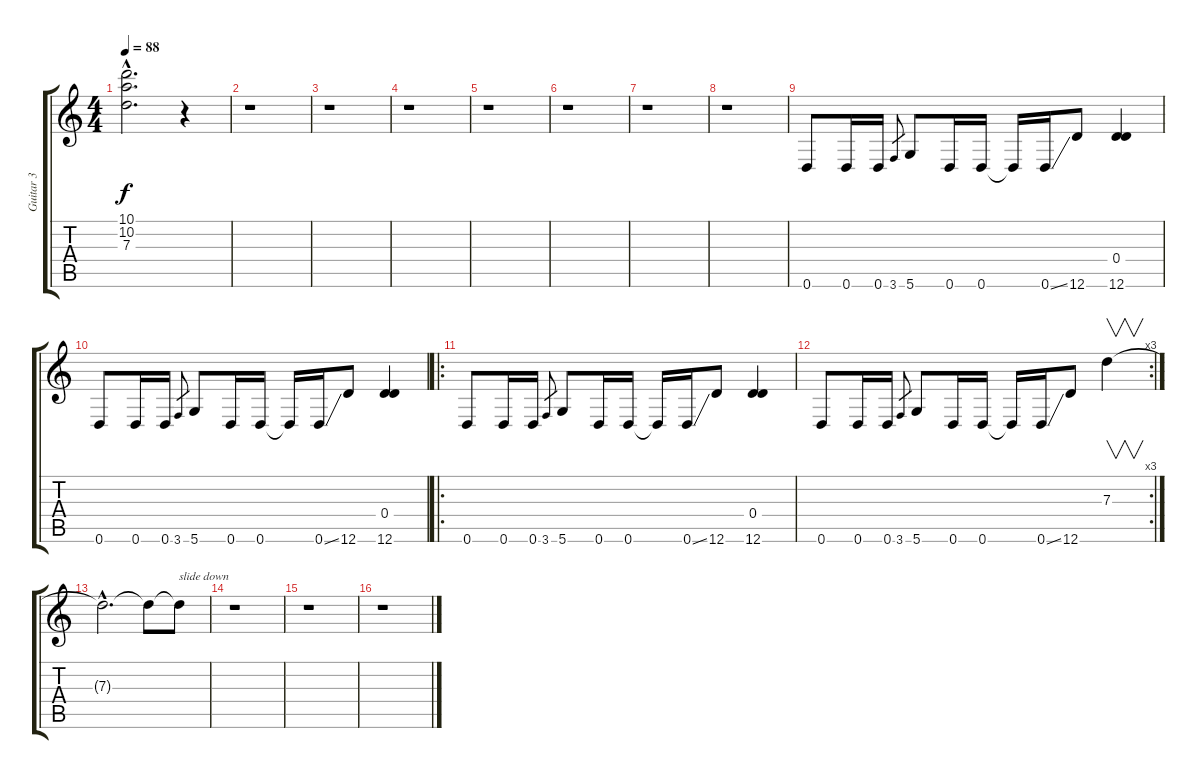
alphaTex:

\track ("Guitar 3" "Guitar 3") {instrument overdrivenguitar}
\staff {score tabs}
\tuning (E4 B3 G3 D3 A2 D2) {hide}
\ts (4 4)
\tempo 88
\clef g2
\ks c
(10.1{hac} 10.2{hac} 7.3{hac}).2{d dy f} r.4 |
r.1 |
r.1 |
r.1 |
r.1 |
r.1 |
r.1 |
r.1 |
0.6.8 0.6.16 0.6.16 3.6.8{gr} 5.6.8 0.6.16 0.6.16 0.6{t}.16 0.6{ss}.16 12.6.8 (0.4 12.6).4 |
0.6.8 0.6.16 0.6.16 3.6.8{gr} 5.6.8 0.6.16 0.6.16 0.6{t}.16 0.6{ss}.16 12.6.8 (0.4 12.6).4 |
\ro
0.6.8 0.6.16 0.6.16 3.6.8{gr} 5.6.8 0.6.16 0.6.16 0.6{t}.16 0.6{ss}.16 12.6.8 (0.4 12.6).4 |
\rc 3
0.6.8 0.6.16 0.6.16 3.6.8{gr} 5.6.8 0.6.16 0.6.16 0.6{t}.16 0.6{ss}.16 12.6.8 7.3.4{v} |
7.3{hac t}.2{d} 7.3{t}.8 7.3{t}.8{txt "slide down"} |
r.1 |
r.1 |
r.1
